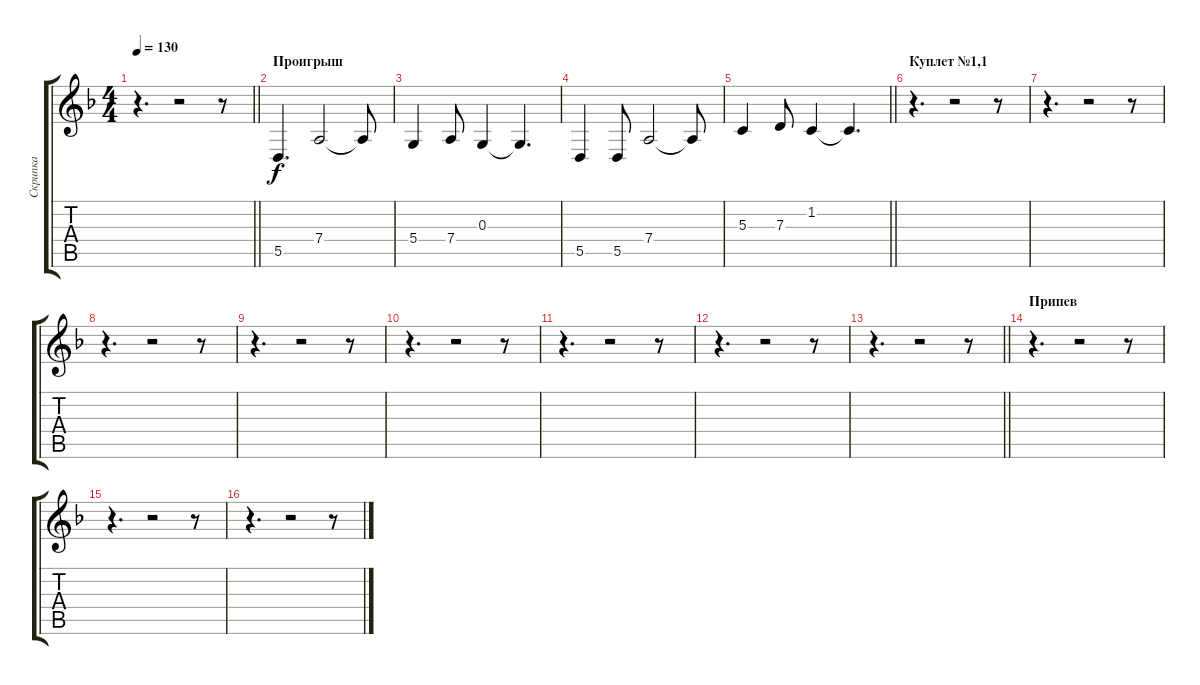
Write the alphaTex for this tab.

\track ("Скрипка" "Скрипка") {instrument violin}
\staff {score tabs}
\tuning (E4 B3 G3 D3 A2 E2) {hide}
\ts (4 4)
\tempo 130
\clef g2
\barLineRight lightlight
\ks f
r.4{d dy f} r.2 r.8 |
\section ("" "Проигрыш")
5.5.4{d} 7.4.2 7.4{t}.8 |
5.4.4 7.4.8 0.3.4 0.3{t}.4{d} |
5.5.4 5.5.8 7.4.2 7.4{t}.8 |
\barLineRight lightlight
5.3.4 7.3.8 1.2.4 1.2{t}.4{d} |
\section ("" "Куплет №1,1")
r.4{d} r.2 r.8 |
r.4{d} r.2 r.8 |
r.4{d} r.2 r.8 |
r.4{d} r.2 r.8 |
r.4{d} r.2 r.8 |
r.4{d} r.2 r.8 |
r.4{d} r.2 r.8 |
\barLineRight lightlight
r.4{d} r.2 r.8 |
\section ("" "Припев")
r.4{d} r.2 r.8 |
r.4{d} r.2 r.8 |
r.4{d} r.2 r.8
